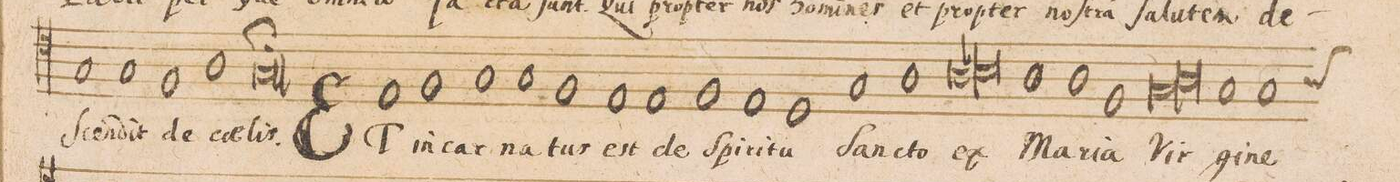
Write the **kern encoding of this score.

**kern	**text
*I"TENOR.	*
*clefC4	*
*k[]	*
*met(C|)	*
*M2/1	*
1G	-ſcen-
1G	-dit
=69-	=69-
1F	de
1A	cae-
=70-	=70-
[0Gl;	-lis.
=71-	=71-
1G]	.
1E	ET
=72-	=72-
1F	in-
1G	-car-
=73-	=73-
1G	-na-
1F	-tus
=74-	=74-
1E	est
1E	de
=75-	=75-
1F	Spi-
1E	-ri-
=76-	=76-
1D	-tu
1G	San-
=77-	=77-
1A	-cto
*lig	*
1A	ex
=78-	=78-
1B-X	.
*Xlig	*
1A	Ma-
=79-	=79-
1A	-ri-
1F	-a
=80-	=80-
*lig	*
1G	Vir-
1A	.
*Xlig	*
=81-	=81-
1G	-gi-
*custos:A	*
1G	-ne
=82-	=82-
*-	*-
